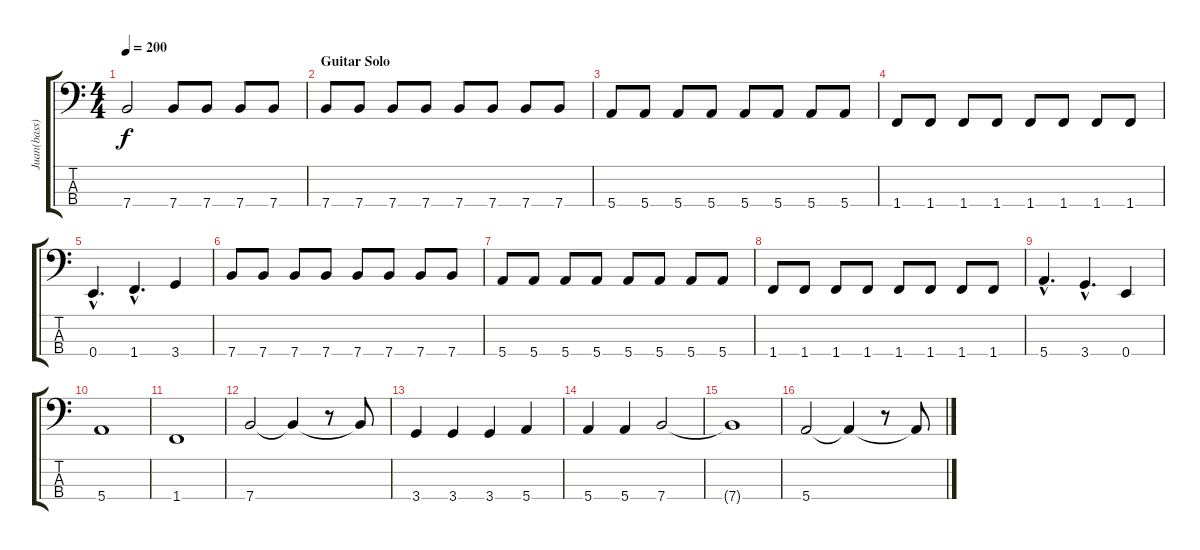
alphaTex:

\track ("Juan(bass)" "Juan(bass)") {instrument electricbasspick}
\staff {score tabs}
\tuning (G2 D2 A1 E1) {hide}
\ts (4 4)
\tempo 200
\clef f4
\ks c
7.4.2{dy f} 7.4.8 7.4.8 7.4.8 7.4.8 |
\section ("" "Guitar Solo")
7.4.8 7.4.8 7.4.8 7.4.8 7.4.8 7.4.8 7.4.8 7.4.8 |
5.4.8 5.4.8 5.4.8 5.4.8 5.4.8 5.4.8 5.4.8 5.4.8 |
1.4.8 1.4.8 1.4.8 1.4.8 1.4.8 1.4.8 1.4.8 1.4.8 |
0.4{hac}.4{d} 1.4{hac}.4{d} 3.4.4 |
7.4.8 7.4.8 7.4.8 7.4.8 7.4.8 7.4.8 7.4.8 7.4.8 |
5.4.8 5.4.8 5.4.8 5.4.8 5.4.8 5.4.8 5.4.8 5.4.8 |
1.4.8 1.4.8 1.4.8 1.4.8 1.4.8 1.4.8 1.4.8 1.4.8 |
5.4{hac}.4{d} 3.4{hac}.4{d} 0.4.4 |
5.4.1 |
1.4.1 |
7.4.2 7.4{t}.4 r.8 7.4{t}.8 |
3.4.4 3.4.4 3.4.4 5.4.4 |
5.4.4 5.4.4 7.4.2 |
7.4{t}.1 |
5.4.2 5.4{t}.4 r.8 5.4{t}.8
